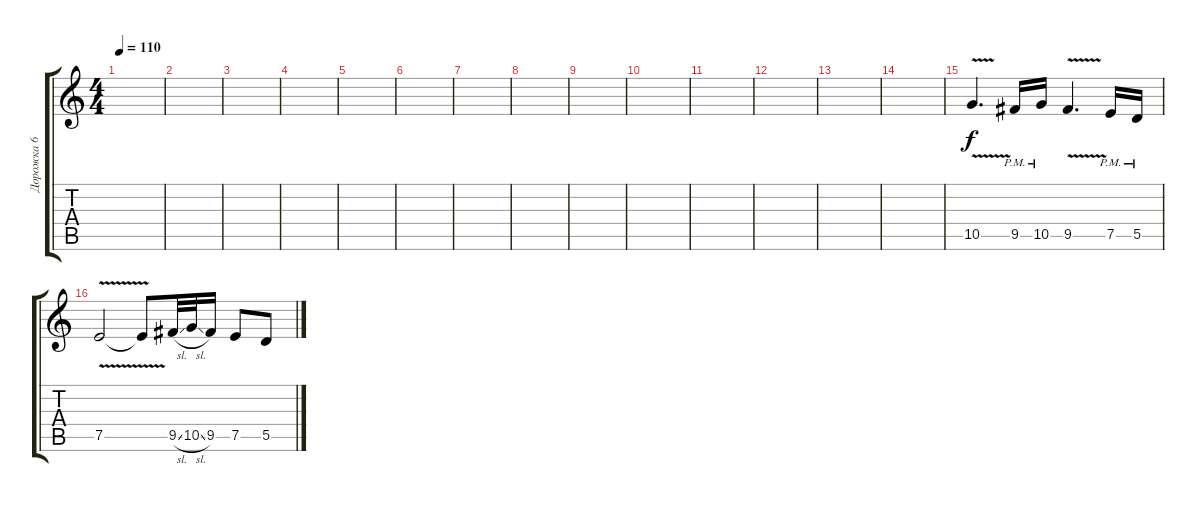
\track ("Дорожка 6" "Дорожка 6") {instrument overdrivenguitar}
\staff {score tabs}
\tuning (E4 B3 G3 D3 A2 E2) {hide}
\ts (4 4)
\tempo 110
\clef g2
\ks c
|
|
|
|
|
|
|
|
|
|
|
|
|
|
10.5{v}.4{d} 9.5{pm}.16 10.5{pm}.16 9.5{v}.4{d} 7.5{pm}.16 5.5{pm}.16 |
7.5{v}.2 7.5{t}.8 9.5{sl}.32 10.5{sl}.32 9.5.16 7.5.8 5.5.8
